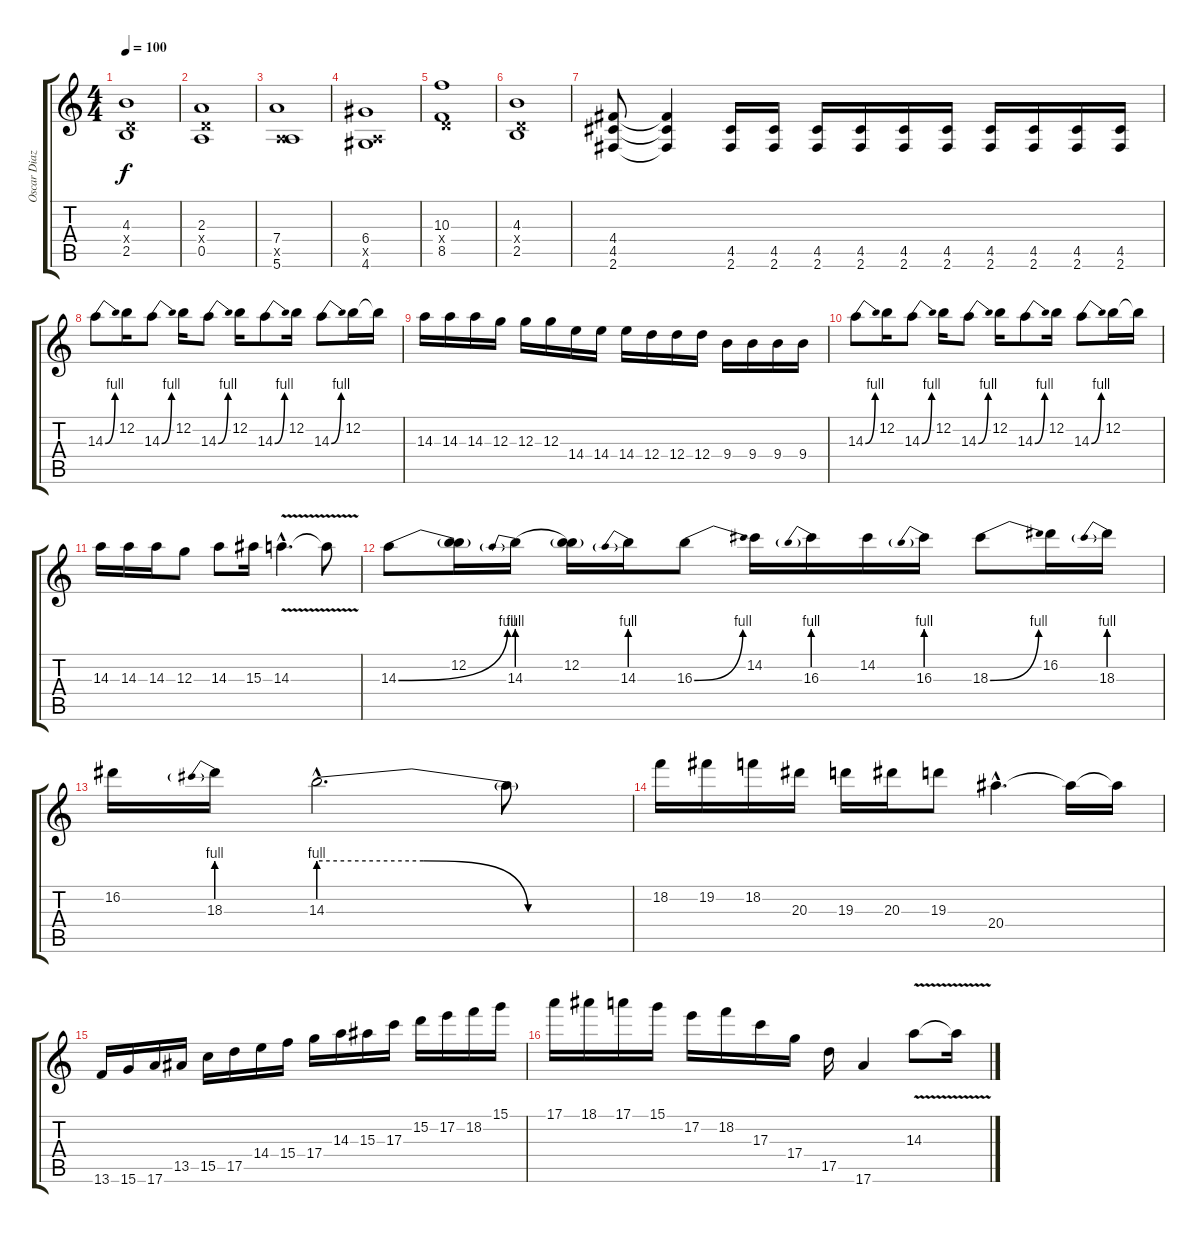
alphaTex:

\track ("Oscar Diaz" "Oscar Diaz") {instrument electricguitarjazz}
\staff {score tabs}
\tuning (E4 B3 G3 D3 A2 E2) {hide}
\ts (4 4)
\tempo 100
\clef g2
\ks c
(4.3 0.4{x} 2.5).1{dy f} |
(2.3 0.4{x} 0.5).1 |
(7.4 0.5{x} 5.6).1 |
(6.4 0.5{x} 4.6).1 |
(10.3 0.4{x} 8.5).1 |
(4.3 0.4{x} 2.5).1 |
(4.4 4.5 2.6).8 (4.4{t} 4.5{t} 2.6{t}).4 (4.5 2.6).16 (4.5 2.6).16 (4.5 2.6).16 (4.5 2.6).16 (4.5 2.6).16 (4.5 2.6).16 (4.5 2.6).16 (4.5 2.6).16 (4.5 2.6).16 (4.5 2.6).16 |
14.3{be (bend 0 0 60 4)}.8 12.2.16 14.3{be (bend 0 0 60 4)}.8 12.2.16 14.3{be (bend 0 0 60 4)}.8 12.2.16 14.3{be (bend 0 0 60 4)}.8 12.2.16 14.3{be (bend 0 0 60 4)}.8 12.2.16 12.2{t}.16 |
14.3.16 14.3.16 14.3.16 12.3.16 12.3.16 12.3.16 14.4.16 14.4.16 14.4.16 12.4.16 12.4.16 12.4.16 9.4.16 9.4.16 9.4.16 9.4.16 |
14.3{be (bend 0 0 60 4)}.8 12.2.16 14.3{be (bend 0 0 60 4)}.8 12.2.16 14.3{be (bend 0 0 60 4)}.8 12.2.16 14.3{be (bend 0 0 60 4)}.8 12.2.16 14.3{be (bend 0 0 60 4)}.8 12.2.16 12.2{t}.16 |
14.3.16 14.3.16 14.3.16 12.3.8 14.3.8 15.3.16 14.3{v hac}.4{d} 14.3{t}.8 |
14.3{be (bend 0 0 60 4)}.8 (12.2 14.3{t}).16 14.3{be (prebend 0 4 60 4)}.16 (12.2 14.3{t}).16 14.3{be (prebend 0 4 60 4)}.16 16.3{be (bend 0 0 60 4)}.8 14.2.16 16.3{be (prebend 0 4 60 4)}.16 14.2.16 16.3{be (prebend 0 4 60 4)}.16 18.3{be (bend 0 0 60 4)}.8 16.2.16 18.3{be (prebend 0 4 60 4)}.16 |
16.2.16 18.3{be (prebend 0 4 60 4)}.16 14.3{be (custom 0 4 20 4 40 0 60 0) hac}.2{d} 14.3{t}.8 |
18.2.16 19.2.16 18.2.16 20.3.16 19.3.16 20.3.16 19.3.8 20.4{hac}.4{d} 20.4{t}.16 20.4{t}.16 |
13.6.16 15.6.16 17.6.16 13.5.16 15.5.16 17.5.16 14.4.16 15.4.16 17.4.16 14.3.16 15.3.16 17.3.16 15.2.16 17.2.16 18.2.16 15.1.16 |
17.1.16 18.1.16 17.1.16 15.1.16 17.2.16 18.2.16 17.3.16 17.4.16 17.5.16 17.6.4 14.3{v}.8{volume 0} 14.3{t}.16
